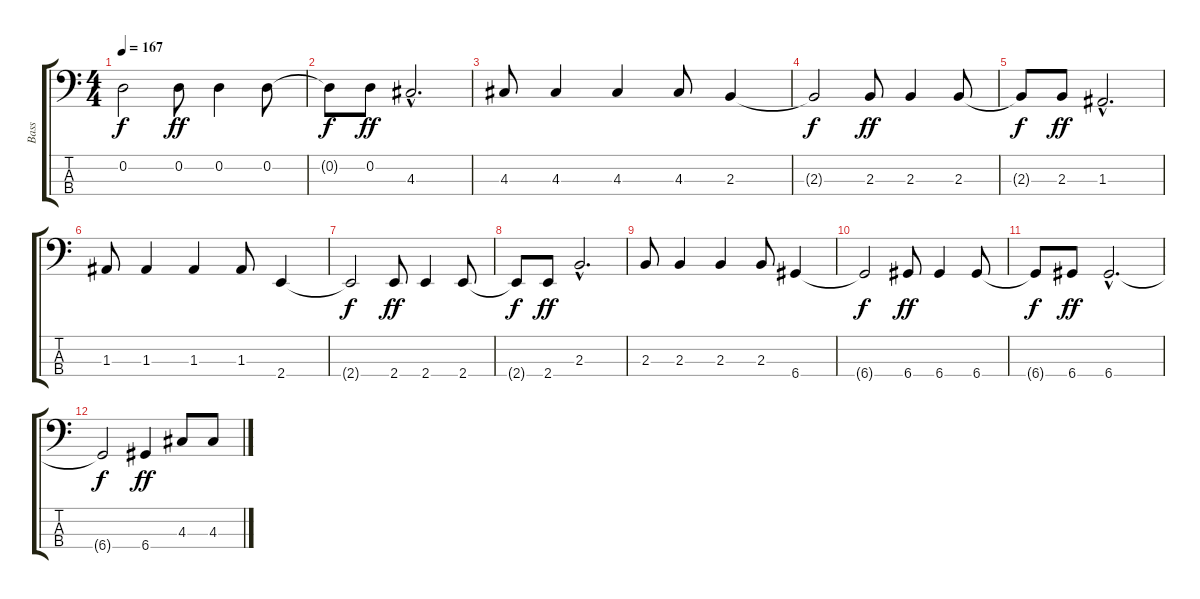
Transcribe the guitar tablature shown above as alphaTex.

\track ("Bass" "Bass") {instrument electricbassfinger}
\staff {score tabs}
\tuning (G2 D2 A1 D1) {hide}
\ts (4 4)
\tempo 167
\clef f4
\ks c
0.2{t}.2{dy f} 0.2.8{dy ff} 0.2.4 0.2.8 |
0.2{t}.8{dy f} 0.2.8{dy ff} 4.3{hac}.2{d} |
4.3.8 4.3.4 4.3.4 4.3.8 2.3.4 |
2.3{t}.2{dy f} 2.3.8{dy ff} 2.3.4 2.3.8 |
2.3{t}.8{dy f} 2.3.8{dy ff} 1.3{hac}.2{d} |
1.3.8 1.3.4 1.3.4 1.3.8 2.4.4 |
2.4{t}.2{dy f} 2.4.8{dy ff} 2.4.4 2.4.8 |
2.4{t}.8{dy f} 2.4.8{dy ff} 2.3{hac}.2{d} |
2.3.8 2.3.4 2.3.4 2.3.8 6.4.4 |
6.4{t}.2{dy f} 6.4.8{dy ff} 6.4.4 6.4.8 |
6.4{t}.8{dy f} 6.4.8{dy ff} 6.4{hac}.2{d} |
6.4{t}.2{dy f} 6.4.4{dy ff} 4.3.8 4.3.8
